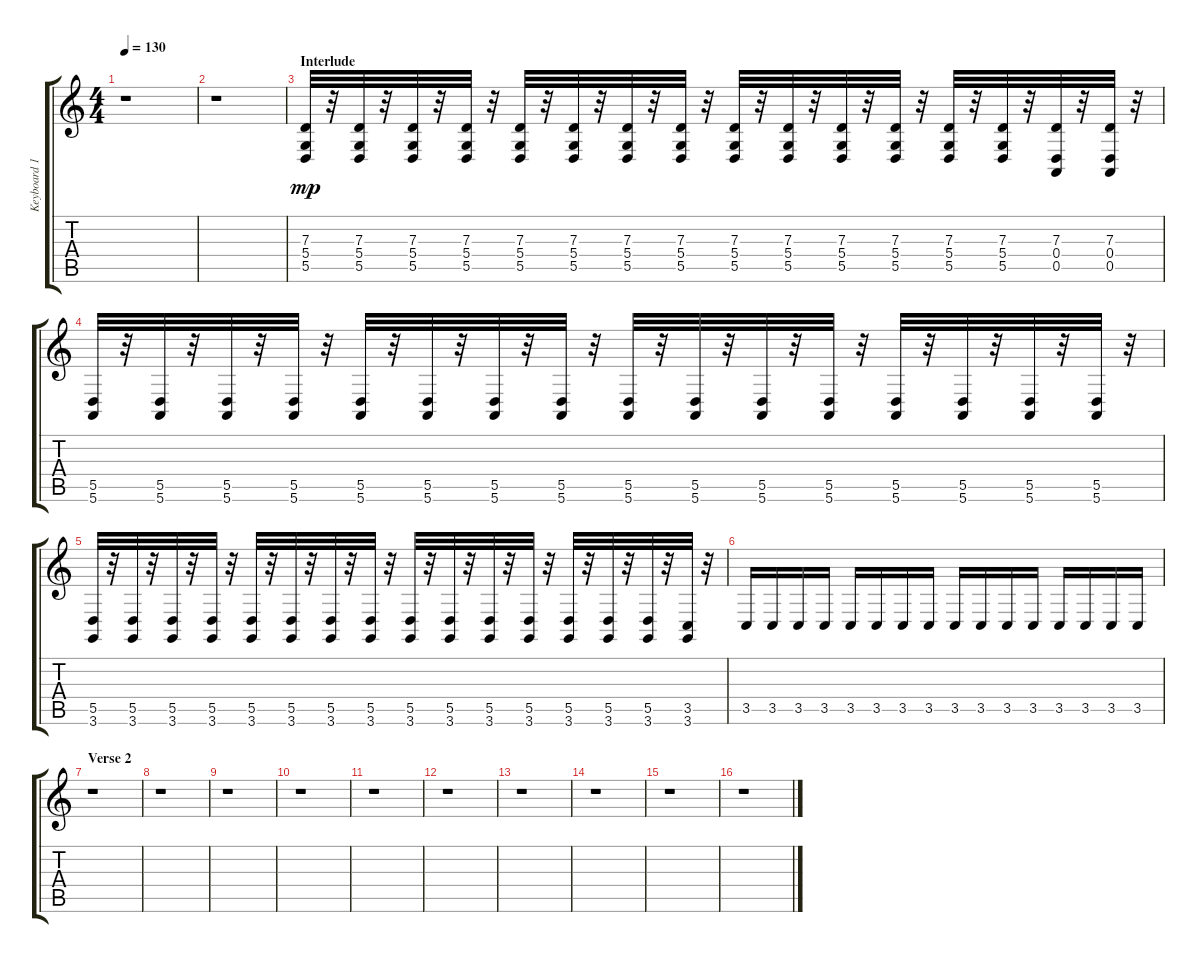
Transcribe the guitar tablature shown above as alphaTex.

\track ("Keyboard 1" "Keyboard 1") {instrument lead5charang}
\staff {score tabs}
\tuning (E4 B3 G3 D3 A2 E2) {hide}
\ts (4 4)
\tempo 130
\clef g2
\ks c
r.1{dy f} |
r.1 |
\section ("" "Interlude")
(7.3 5.4 5.5).32{dy mp} r.32 (7.3 5.4 5.5).32 r.32 (7.3 5.4 5.5).32 r.32 (7.3 5.4 5.5).32 r.32 (7.3 5.4 5.5).32 r.32 (7.3 5.4 5.5).32 r.32 (7.3 5.4 5.5).32 r.32 (7.3 5.4 5.5).32 r.32 (7.3 5.4 5.5).32 r.32 (7.3 5.4 5.5).32 r.32 (7.3 5.4 5.5).32 r.32 (7.3 5.4 5.5).32 r.32 (7.3 5.4 5.5).32 r.32 (7.3 5.4 5.5).32 r.32 (7.3 0.4 0.5).32 r.32 (7.3 0.4 0.5).32 r.32 |
(5.5 5.6).32 r.32 (5.5 5.6).32 r.32 (5.5 5.6).32 r.32 (5.5 5.6).32 r.32 (5.5 5.6).32 r.32 (5.5 5.6).32 r.32 (5.5 5.6).32 r.32 (5.5 5.6).32 r.32 (5.5 5.6).32 r.32 (5.5 5.6).32 r.32 (5.5 5.6).32 r.32 (5.5 5.6).32 r.32 (5.5 5.6).32 r.32 (5.5 5.6).32 r.32 (5.5 5.6).32 r.32 (5.5 5.6).32 r.32 |
(5.5 3.6).32 r.32 (5.5 3.6).32 r.32 (5.5 3.6).32 r.32 (5.5 3.6).32 r.32 (5.5 3.6).32 r.32 (5.5 3.6).32 r.32 (5.5 3.6).32 r.32 (5.5 3.6).32 r.32 (5.5 3.6).32 r.32 (5.5 3.6).32 r.32 (5.5 3.6).32 r.32 (5.5 3.6).32 r.32 (5.5 3.6).32 r.32 (5.5 3.6).32 r.32 (5.5 3.6).32 r.32 (3.5 3.6).32 r.32 |
3.5.16 3.5.16 3.5.16 3.5.16 3.5.16 3.5.16 3.5.16 3.5.16 3.5.16 3.5.16 3.5.16 3.5.16 3.5.16 3.5.16 3.5.16 3.5.16 |
\section ("" "Verse 2")
r.1 |
r.1 |
r.1 |
r.1 |
r.1 |
r.1 |
r.1 |
r.1 |
r.1 |
r.1
